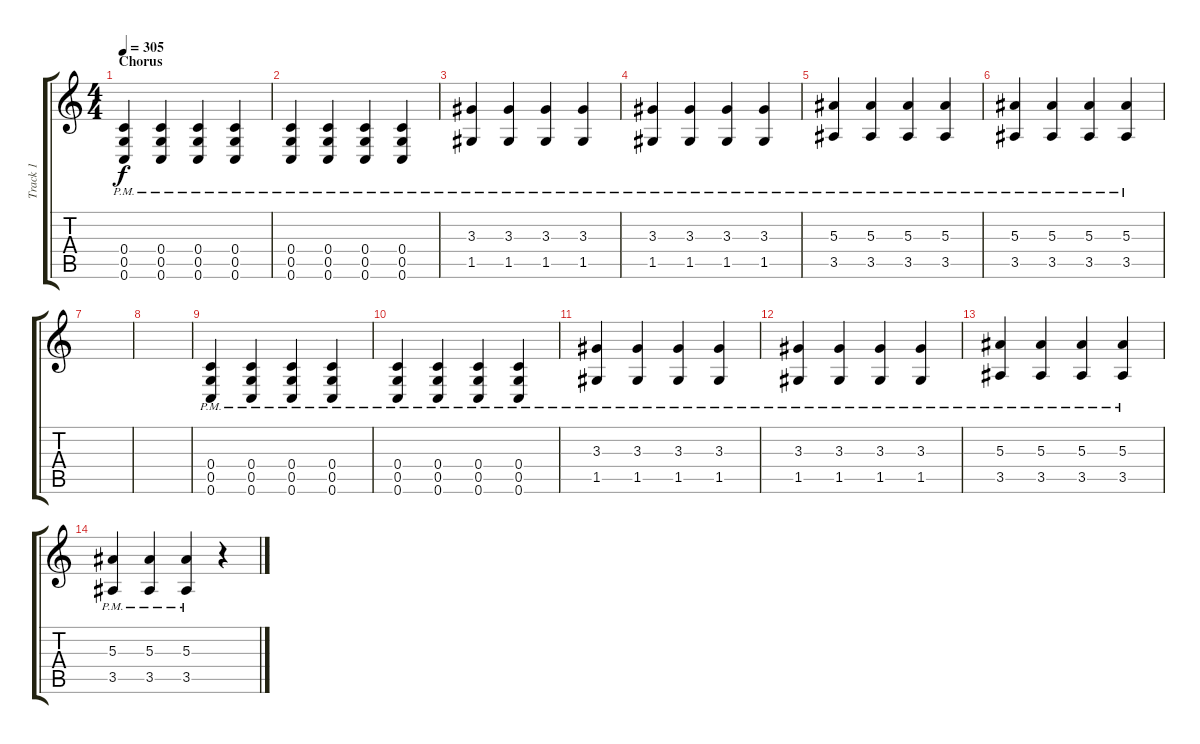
\track ("Track 1" "Track 1") {instrument overdrivenguitar}
\staff {score tabs}
\tuning (D4 A3 F3 C3 G2 C2) {hide}
\ts (4 4)
\section ("" "Chorus")
\tempo 305
\clef g2
\ks c
(0.4{pm} 0.5{pm} 0.6{pm}).4{dy f} (0.4{pm} 0.5{pm} 0.6{pm}).4 (0.4{pm} 0.5{pm} 0.6{pm}).4 (0.4{pm} 0.5{pm} 0.6{pm}).4 |
(0.4{pm} 0.5{pm} 0.6{pm}).4 (0.4{pm} 0.5{pm} 0.6{pm}).4 (0.4{pm} 0.5{pm} 0.6{pm}).4 (0.4{pm} 0.5{pm} 0.6{pm}).4 |
(3.3{pm} 1.5{pm}).4 (3.3{pm} 1.5{pm}).4 (3.3{pm} 1.5{pm}).4 (3.3{pm} 1.5{pm}).4 |
(3.3{pm} 1.5{pm}).4 (3.3{pm} 1.5{pm}).4 (3.3{pm} 1.5{pm}).4 (3.3{pm} 1.5{pm}).4 |
(5.3{pm} 3.5{pm}).4 (5.3{pm} 3.5{pm}).4 (5.3{pm} 3.5{pm}).4 (5.3{pm} 3.5{pm}).4 |
(5.3{pm} 3.5{pm}).4 (5.3{pm} 3.5{pm}).4 (5.3{pm} 3.5{pm}).4 (5.3{pm} 3.5{pm}).4 |
|
|
(0.4{pm} 0.5{pm} 0.6{pm}).4 (0.4{pm} 0.5{pm} 0.6{pm}).4 (0.4{pm} 0.5{pm} 0.6{pm}).4 (0.4{pm} 0.5{pm} 0.6{pm}).4 |
(0.4{pm} 0.5{pm} 0.6{pm}).4 (0.4{pm} 0.5{pm} 0.6{pm}).4 (0.4{pm} 0.5{pm} 0.6{pm}).4 (0.4{pm} 0.5{pm} 0.6{pm}).4 |
(3.3{pm} 1.5{pm}).4 (3.3{pm} 1.5{pm}).4 (3.3{pm} 1.5{pm}).4 (3.3{pm} 1.5{pm}).4 |
(3.3{pm} 1.5{pm}).4 (3.3{pm} 1.5{pm}).4 (3.3{pm} 1.5{pm}).4 (3.3{pm} 1.5{pm}).4 |
(5.3{pm} 3.5{pm}).4 (5.3{pm} 3.5{pm}).4 (5.3{pm} 3.5{pm}).4 (5.3{pm} 3.5{pm}).4 |
(5.3{pm} 3.5{pm}).4 (5.3{pm} 3.5{pm}).4 (5.3{pm} 3.5{pm}).4 r.4
